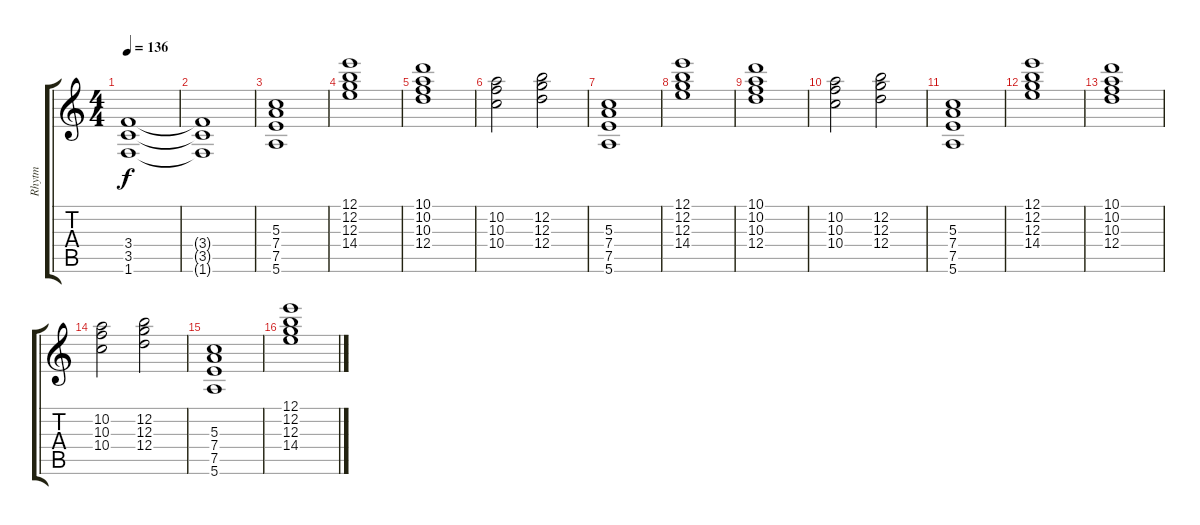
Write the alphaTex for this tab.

\track ("Rhytm" "Rhytm") {instrument overdrivenguitar}
\staff {score tabs}
\tuning (E4 B3 G3 D3 A2 E2) {hide}
\ts (4 4)
\tempo 136
\clef g2
\ks c
(3.4 3.5 1.6).1{dy f} |
(3.4{t} 3.5{t} 1.6{t}).1 |
(5.3 7.4 7.5 5.6).1{volume 12} |
(12.1 12.2 12.3 14.4).1 |
(10.1 10.2 10.3 12.4).1 |
(10.2 10.3 10.4).2 (12.2 12.3 12.4).2 |
(5.3 7.4 7.5 5.6).1 |
(12.1 12.2 12.3 14.4).1 |
(10.1 10.2 10.3 12.4).1 |
(10.2 10.3 10.4).2 (12.2 12.3 12.4).2 |
(5.3 7.4 7.5 5.6).1 |
(12.1 12.2 12.3 14.4).1 |
(10.1 10.2 10.3 12.4).1 |
(10.2 10.3 10.4).2 (12.2 12.3 12.4).2 |
(5.3 7.4 7.5 5.6).1 |
(12.1 12.2 12.3 14.4).1
